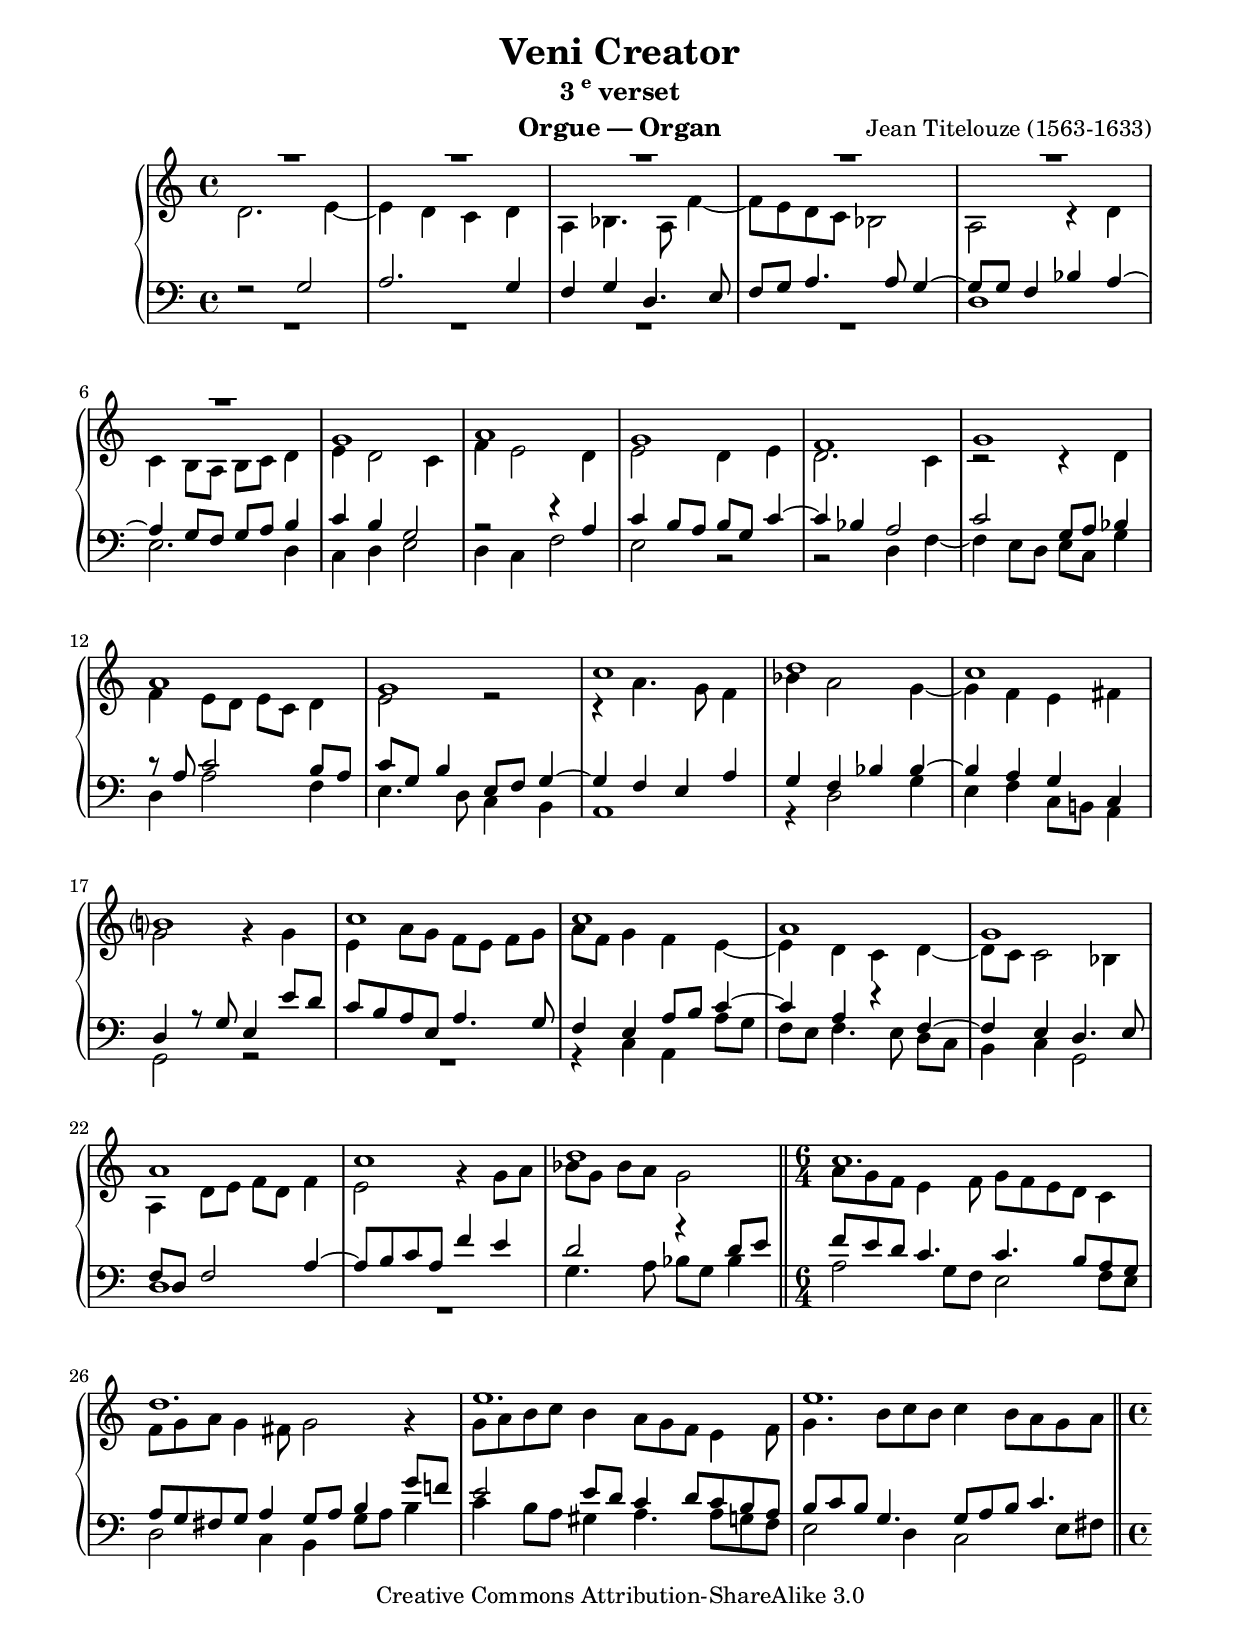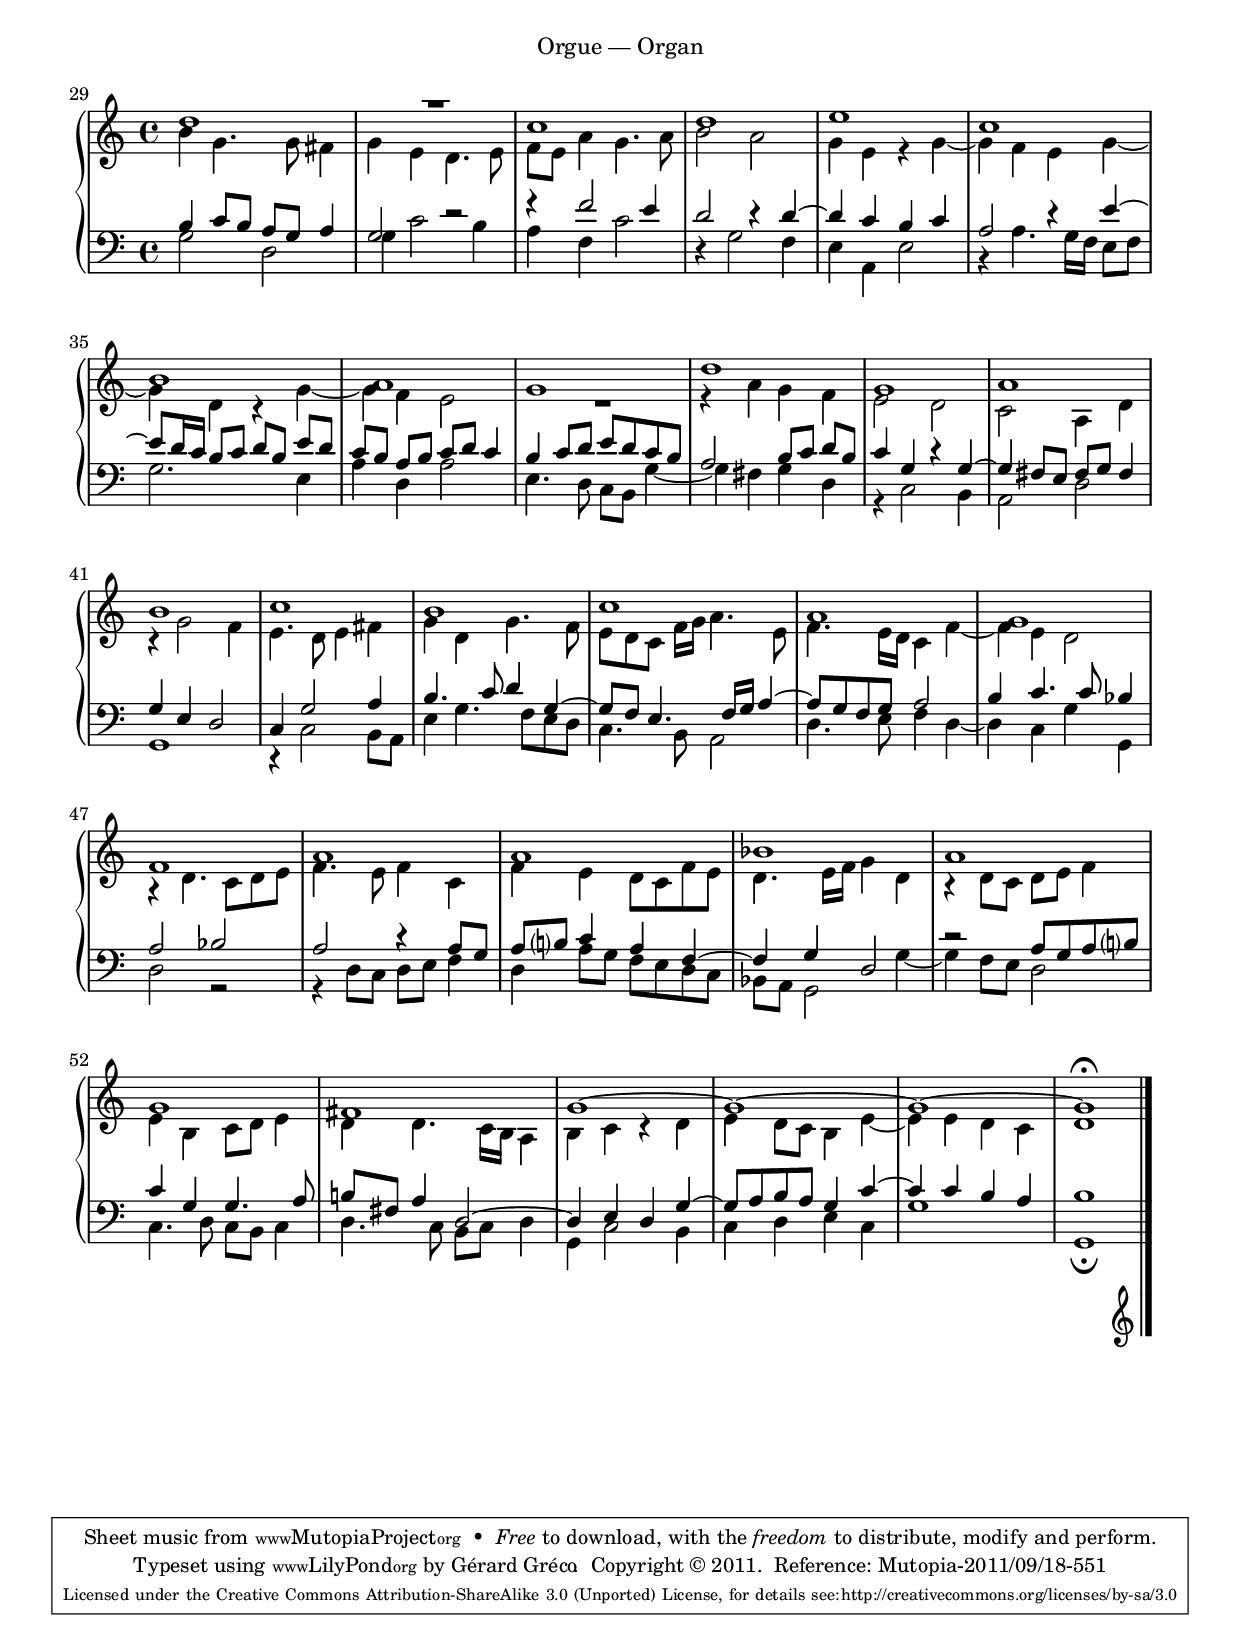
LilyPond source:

\version "2.14.2"
\include "italiano.ly"

% Écrit avec l'aide très secourable de lyqi ! Essayez-le !
% Written with the most secourable help of lyqi ! Try it !

% Version 2 du 17 septembre 2011 pour la version 2.14.0.
% Quelques corrections typographiques.
% Modification des instruments midi.

\header{
  title = "Veni Creator"
  subtitle = \markup{\center-align{\line{3\super{e} verset}}}
  piece = ""
  instrument = \markup{\center-align{\line{Orgue — Organ}}}
  composer = "Jean Titelouze (1563-1633)"
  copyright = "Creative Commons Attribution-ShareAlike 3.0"
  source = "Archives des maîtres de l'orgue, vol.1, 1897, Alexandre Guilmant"
  opus = ""
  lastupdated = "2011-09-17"
  % lastupdated = "2005-04-16"
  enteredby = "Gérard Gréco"
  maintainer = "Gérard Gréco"

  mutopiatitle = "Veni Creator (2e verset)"
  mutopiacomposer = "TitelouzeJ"
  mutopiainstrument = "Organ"
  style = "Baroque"
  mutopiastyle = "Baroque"
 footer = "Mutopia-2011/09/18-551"
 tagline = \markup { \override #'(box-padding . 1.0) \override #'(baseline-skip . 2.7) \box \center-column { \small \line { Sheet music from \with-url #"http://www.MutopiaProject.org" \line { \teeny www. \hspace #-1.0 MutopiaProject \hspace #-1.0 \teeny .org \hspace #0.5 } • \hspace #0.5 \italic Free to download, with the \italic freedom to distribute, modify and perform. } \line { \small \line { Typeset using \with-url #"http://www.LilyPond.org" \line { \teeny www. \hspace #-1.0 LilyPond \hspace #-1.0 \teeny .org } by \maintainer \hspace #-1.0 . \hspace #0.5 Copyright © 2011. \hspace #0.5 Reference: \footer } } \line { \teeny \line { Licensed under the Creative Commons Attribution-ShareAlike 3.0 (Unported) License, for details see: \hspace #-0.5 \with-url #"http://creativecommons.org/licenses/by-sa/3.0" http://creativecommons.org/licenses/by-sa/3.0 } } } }
}

\paper {
  print-page-number = ##f
  indent = 10\mm
  left-margin = 15\mm
  line-width = 18\cm
  bottom-margin = 15\mm
  top-margin = 15\mm 
}

global = {
   \time 4/4
   \key do \major
}

themeduchoral = \relative do''{
   \tieUp \override MultiMeasureRest  #'staff-position = #+4 R1*6
   sol1 la1 sol1 fa1 sol1 la1 sol1 do1 re1
   do1 si?1 do1 do1 la1 sol1 la1 do1 re1
   do1. re1. mi1. mi1.
   re1 R1
   do1 re1 mi1 do1 si1 
   \once \override NoteColumn #'force-hshift = #1.5 la1
   sol1 re'1 sol,1
   la1 si1 do1 si1 do1 la1
   \once \override NoteColumn #'force-hshift = #1.5 sol1
   fa1 la1 la1
   sib1 la1 sol1 fad1 sol1 ~ sol1 ~ sol1 ~
   sol1^\fermata
}

alto = \relative do'{
   % 1 :
   \stemDown \tieDown re2. mi4 ~
   | mi4 re4 do4 re4
   | la4 sib4. la8 fa'4 ~
   | fa8 [ mi8 re8 do8 ] sib2
   | la2 do4\rest re4
   | do4 si8 [ la8 ] si8 [ do8 ] re4
   | mi4 re2 do4
   | fa4 mi2 re4
   | mi2 re4 mi4
   | re2. do4
   | r2 do4\rest re4
   | fa4 mi8 [ re8 ] mi8 [ do8 ] re4
   | mi2 mi2\rest
   | r4 la4. sol8 fa4
   | sib4 la2 sol4 ~
   | sol4 fa4 mi4 fad4
   | sol2 sol4\rest sol4
   | mi4 la8 [ sol8 ] fa8 [ mi8 ] fa8 [ sol8 ]
   | la8 [ fa8 ] sol4 fa4 mi4 ~
   | mi4 re4 do4 re4 ~
   | re8 [ do8 ] do2 sib4
   | la4 re8 [ mi8 ] fa8 [ re8 ] fa4
   | mi2 sol4\rest sol8 [ la8 ]
   | sib8 [ sol8 ] sib8 [ la8 ] sol2
   % Passage en ternaire.
   \once \override Score.MetronomeMark #'transparent = ##t \tempo 4. =  
120
   | \bar "||" \time 6/4 la8 [ sol8 fa8 ] mi4 fa8 sol8 [ fa8 mi8 re8 ]  
do4
   | fa8 [ sol8 la8 ] sol4 fad8 sol2 sol4\rest
   | sol8 [ la8 si8 do8 ] si4 la8 [ sol8 fa8 ] mi4 fa8
   | \dotsUp sol4. \dotsNeutral si8 [ do8 si8 ] do4 si8 [ la8 sol8 la8 ]
   % Passage en binaire.
   \once \override Score.MetronomeMark #'transparent = ##t \tempo 4 = 120
   | \bar "||" \time 4/4 si4 sol4. sol8 fad4
   | sol4 mi4 re4. mi8
   | fa8 [ mi8 ] la4 sol4. la8
   | si2 la2
   | sol4 mi4 r4 sol4 ~
   | sol4 fa4 mi4 sol4 ~
   | sol4 re4 r4 sol4 ~
   | sol4 fa4 mi2
   | R1
   | r4 la4 sol4 fa4
   | mi2 re2
   | do2 la4 re4
   | r4 sol2 fa4
   | mi4. re8 mi4 fad4
   | sol4 re4 sol4. fa8
   | mi8 [ re8 do8 ] fa16 [ sol16 ] la4. mi8
   | fa4. mi16 [ re16 ] do4 fa4 ~
   | fa4 mi4 re2
   | la4\rest re4. do8 [ re8 mi8 ]
   | fa4. mi8 fa4 do4
   | fa4 mi4 re8 [ do8 fa8 mi8 ]
   | re4. mi16 [ fa16 ] sol4 re4
   | r4 re8 [ do8 ] re8 [ mi8 ] fa4
   | mi4 si4 do8 [ re8 ] mi4
   | re4 re4. do16 [ si16 ] la4
   | si4 do4 do4\rest re4
   | mi4 re8 [ do8 ] si4 mi4 ~
   | mi4 mi4 re4 do4
   | re1
}

tenor = \relative do' {
   \stemUp \tieUp fa,2\rest sol2
   | la2. sol4
   | fa4 sol4 re4. mi8
   | fa8 [ sol8 ] la4. la8 sol4 ~
   | sol8 [ sol8 ] fa4 sib4 la4 ~
   | la4 sol8 [ fa8 ] sol8 [ la8 ] si4
   | do4 si4 sol2
   | r2 r4 la4
   | do4 si8 [ la8 ] si8 [ sol8 ] do4 ~
   | do4 sib4 la2
   | do2 sol8 [ la8 ] sib4
   | r8 la8 do2 si8 [ la8 ]
   | do8 [ sol8 ] si4  mi,8 [ fa8 ] sol4 ~
   | sol4 fa4 mi4 la4
   | sol4 fa4 sib4 sib4 ~
   | sib4 la4 sol4 do,4
   | re4 r8 sol8 mi4 mi'8 [ re8 ]
   | do8 [ si8 la8 mi8 ] \dotsDown la4. \dotsNeutral sol8
   | fa4 mi4 la8 [ si8 ] do4 ~
   | do4 la4 r4 fa4 ~
   | fa4 mi4 re4. mi8
   | fa8 [ re8 ] fa2 la4 ~
   | la8 [ si8 do8 la8 ] fa'4 mi4
   | re2 r4 re8 [ mi8 ]
   |  fa8 [ mi8 re8 ] do4. do4. si8 [ la8 sol8 ]
   | la8 [ sol8 fad8 sol8 ] la4 sol8 [ la8 ] si4 sol'8 [ fa!8 ]
   | mi2 mi8 [ re8 ] do4 re8 [ do8 si8 la8 ]
   | si8 [ do8 si8 ] sol4. sol8 [ la8 si8 ] do4.
   | si4 do8 [ si8 ] la8 [ sol8 ] la4
   | sol2 re'2\rest
   | fa4\rest fa2 mi4
   | re2 re4\rest re4 ~
   | re4 do4 si4 do4
   | la2 re4\rest mi4 ~
   | mi8 [ re16 do16 ] si8 [ do8 ] re8 [ si8 ] mi8 [ re8 ]
   | do8 [ si8 ] la8 [ si8 ] do8 [ re8 ] do4
   | si4 do8 [ re8 ] mi8 [ re8 do8 si8 ]
   | la2 si8 [ do8 ] re8 [ si8 ]
   | do4 sol4 r4 sol4 ~
   | sol4 fad8 [ mi8 ] fad8 [ sol8 ] fad4
   | sol4 mi4 re2
   | do4 sol'2 la4
   | si4. do8 re4 sol,4 ~
   | sol8 [ fa8 ] mi4. fa16 [ sol16 ] la4 ~
   | la8 [ sol8 fa8 sol8 ] la2
   | si4 do4. do8 sib4
   | la2 sib2
   | la2 r4 la8 [ sol8 ]
   | la8 [ si?8 ] do4 la4 fa4 ~
   | fa4 sol4 re2
   | r2 la'8 [ sol8 la8 si?8 ]
   | do4 sol4 sol4. la8
   | si!8 [ fad8 ] la4 re,2 ~
   | re4 mi4 re4 sol4 ~
   | sol8 [ la8 si8 la8 ] sol4 do4 ~
   | do4 do4 si4 la4
   | si1
}

basse = \relative do{
   R1*4
   | re1
   | mi2. re4
   | do4 re4 mi2
   | re4 do4 fa2
   | mi2 si2\rest
   | si2\rest re4 fa4 ~
   | fa4 mi8 [ re8 ] mi8 [ do8 ] sol'4
   | re4 la'2 fa4
   | mi4. re8 do4 si4
   | la1
   | r4 re2 sol4
   | mi4 fa4 do8 [ si!8 ] la4
   | sol2 r2
   | R1
   | r4 do4 la4 la'8 [ sol8 ]
   | fa8 [ mi8 ] fa4. mi8 re8 [ do8 ]
   | si4 do4 sol2
   | re'1
   | R1
   | sol4. la8 sib8 [ sol8 ] sib4
   | la2 sol8 [ fa8 ] mi2 fa8 [ mi8 ]
   | re2 do4 si4 sol'8 [ la8 ] si4
   | do4 si8 [ la8 ] sold4 la4. la8 [ sol8 fa8 ]
   | mi2 re4 do2 mi8[ fad8 ]
   | sol2 re2
   | sol4 do2 si4
   | la4 fa4 do'2
   | re,4\rest sol2 fa4
   | mi4 la,4 mi'2
   | si4\rest la'4. sol16 [ fa16 ] mi8 [ fa8 ]
   | sol2. mi4
   | la4 re,4 la'2
   | mi4. re8 do8 [ si8 ] sol'4 ~
   | sol4 fad4 sol4 re4
   | r4 do2 si4
   | la2 re2
   | sol,1
   | r4 do2 si8 [ la8 ]
   | mi'4 sol4. fa8 [ mi8 re8 ]
   | do4. si8 la2
   | re4. mi8 fa4 re4 ~
   | re4 do4 sol'4 sol,4
   | re'2 r2
   | r4 re8 [ do8 ] re8 [ mi8 ] fa4
   | re4 la'8 [ sol8 ] fa8 [ mi8 re8 do8 ]
   | sib8 [ la8 ] sol2 sol'4 ~
   | sol4 fa8 [ mi8 ] re2
   | do4. re8 do8 [ si8 ] do4
   | re4. do8 si8 [ do8 ] re4
   | sol,4 do2 si4
   | do4 re4 mi4 do4
   | sol'1
   | \override Script #'padding = # 1  sol,1_\fermata
}

\score {
     {
       \context PianoStaff <<
	\context Staff = "dessus" <<
	  \global
	  \clef violin
	  \context Voice = "choral" {\voiceOne \themeduchoral}
	  \context Voice = "alto"   {\voiceTwo \alto}
	>>
	\context Staff = "basse" <<
	  \global
	  \clef bass
	  \context Voice = "tenor" {\voiceOne \tenor}
	  \context Voice = "basse" {\voiceTwo \basse}
	>>
>>

       \bar "|."
     }
     \layout {}
}

\score { 
  <<
    \new Staff {
      \set Staff.midiInstrument = "tenor sax"
      \themeduchoral
    }
    \new Staff {
      \set Staff.midiInstrument = "baritone sax"
      \transpose do do' 
      \themeduchoral
    }
    \new Staff {
      \set Staff.midiInstrument = "pan flute"
      \alto
    }
    \new Staff {
      \set Staff.midiInstrument = "pan flute"
      \transpose do do' 
      \alto
    }
    \new Staff {
      \set Staff.midiInstrument = "pan flute"
      \tenor
    }
    \new Staff {
      \set Staff.midiInstrument = "pan flute"
      \transpose do do' 
      \tenor
    }
    \new Staff {
      \set Staff.midiInstrument = "pan flute"
      \basse
    }
    \new Staff {
      \set Staff.midiInstrument = "pan flute"
      \transpose do do' 
      \basse
    }
%%$    \new Staff { % tempo staff
%%$      \tempo 4 = 110 s1 * 52
%%$      \tempo 4 = 100 s4
%%$      \tempo 4 = 90  s4
%%$      \tempo 4 = 80  s2
%%$      \tempo 4 = 50  s1 
%%$    }

  >>
     
  \midi {
    \context {
      \Score
      tempoWholesPerMinute = #(ly:make-moment 120 4)
      }
    }



}
